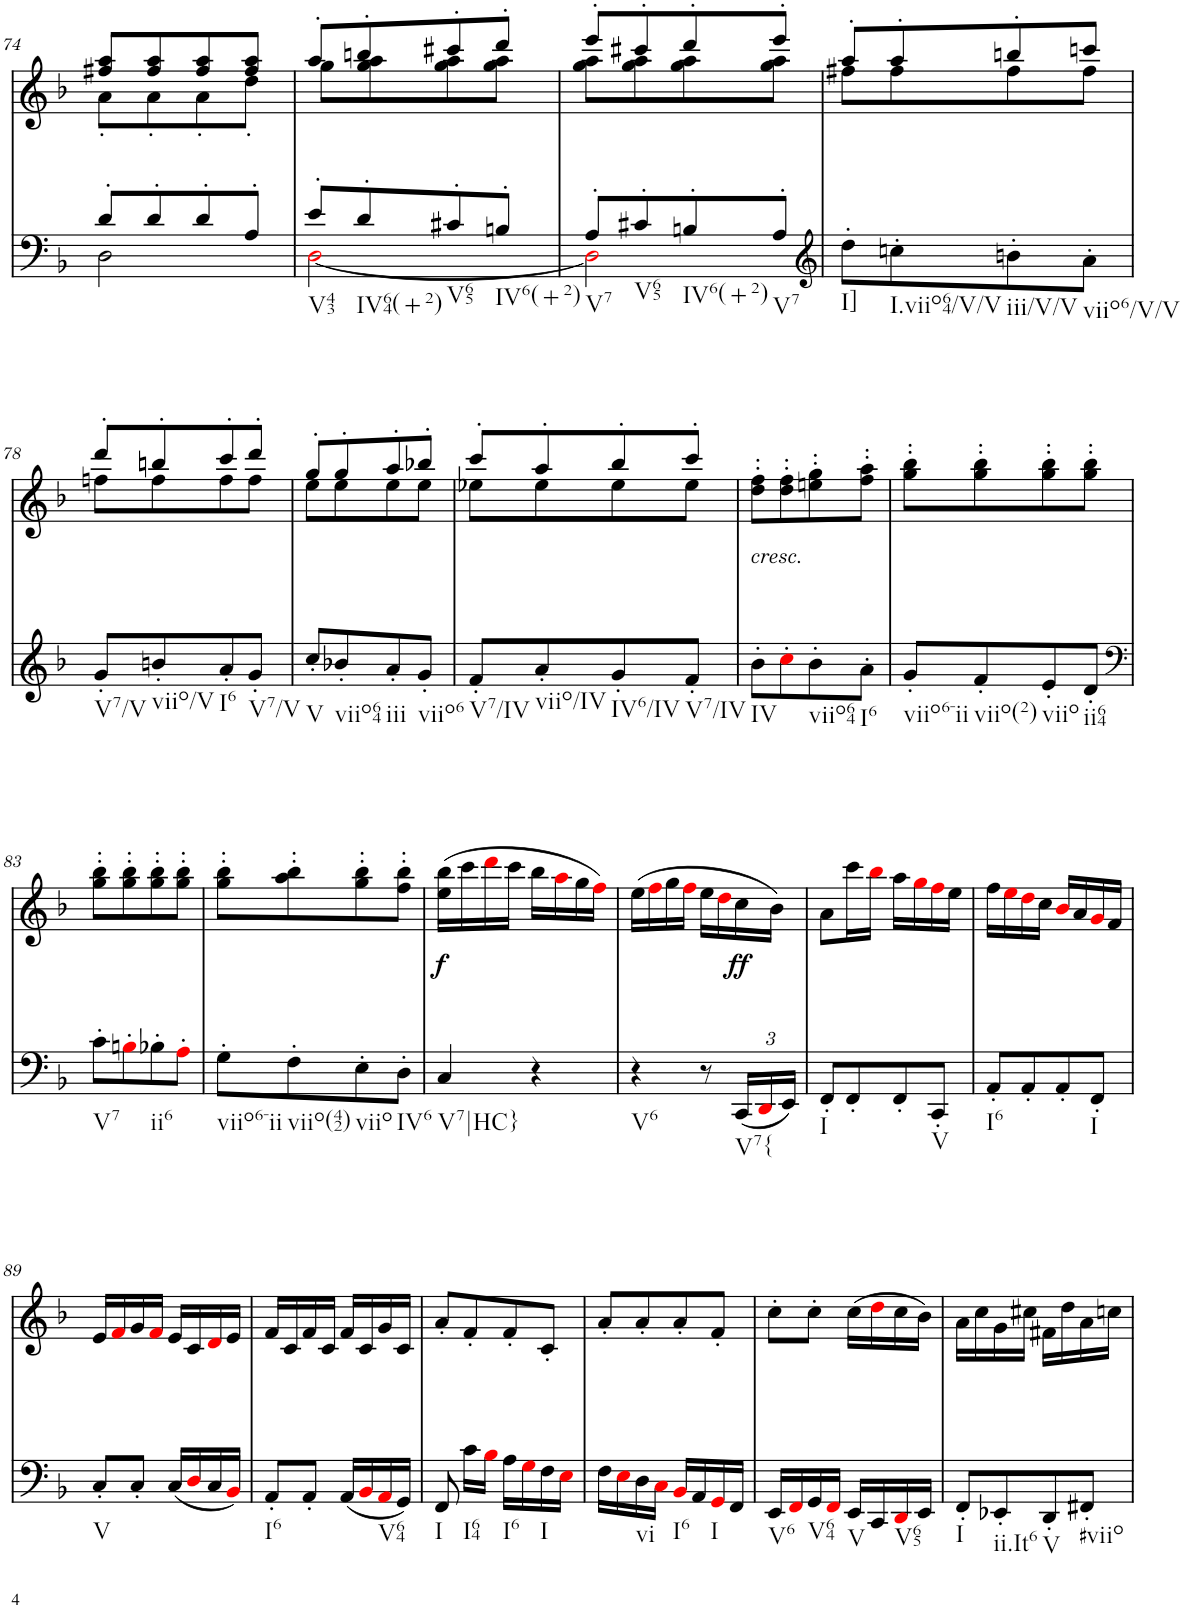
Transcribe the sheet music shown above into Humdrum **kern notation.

**kern	**kern	**text	**dynam
*part2	*part1	*part1	*part1
*staff2	*staff1	*staff1	*staff1
*I"piano	*I"piano	*	*
*I'Pno	*I'Pno	*	*
!!LO:PB:g=z
*clefG2	*clefG2	*	*
*k[b-]	*k[b-]	*	*
*F:	*F:	*	*
*M2/4	*M2/4	*	*
=74	=74	=74	=74
*^	*^	*	*
8d'/L	2D\	8ff#X/ 8aa/L	8a'\L	.	.
8d'/	.	8ff#/ 8aa/	8a'\	.	.
8d'/	.	8ff#/ 8aa/	8a'\	.	.
8A'/J	.	8ff#/ 8aa/J	8dd'\J	.	.
=75	=75	=75	=75	=75	=75
!LO:TX:b:t=V43	!	!	!	!	!
8e'/L	[2Di\	8aa'/L	8gg\L	.	.
!LO:TX:b:t=IV64(+2)	!	!	!	!	!
8d'/	.	8bbn'/	8gg\ 8aa\	.	.
!LO:TX:b:t=V65	!	!	!	!	!
8c#X'/	.	8ccc#X'/	8gg\ 8aa\	.	.
!LO:TX:b:t=IV6(+2)	!	!	!	!	!
8Bn'/J	.	8ddd'/J	8gg\ 8aa\J	.	.
=76	=76	=76	=76	=76	=76
!LO:TX:b:t=V7	!	!	!	!	!
8A'/L	2Di\]	8eee'/L	8gg\ 8aa\L	.	.
!LO:TX:b:t=V65	!	!	!	!	!
8c#X'/	.	8ccc#X'/	8gg\ 8aa\	.	.
!LO:TX:b:t=IV6(+2)	!	!	!	!	!
8Bn'/	.	8ddd'/	8gg\ 8aa\	.	.
!LO:TX:b:t=V7	!	!	!	!	!
8A'/J	.	8eee'/J	8gg\ 8aa\J	.	.
*v	*v	*	*	*	*
=77	=77	=77	=77	=77
*clefG2	*	*	*	*
!LO:TX:b:t=I]	!	!	!	!
8dd'\L	8aa'/L	8ff#X\L	.	.
!LO:TX:b:t=I.viio64/V/V	!	!	!	!
8ccn'\	8aa'/	8ff#\	.	.
!LO:TX:b:t=iii/V/V	!	!	!	!
8bn'\	8bbn'/	8ff#\	.	.
!LO:TX:b:t=viio6/V/V	!	!	!	!
8a'\J	8cccn/J	8ff#\J	.	.
!!LO:LB:g=z	!!
=78	=78	=78	=78	=78
!LO:TX:b:t=V7/V	!	!	!	!
8g'/L	8ddd'/L	8ffn\L	.	.
!LO:TX:b:t=viio/V	!	!	!	!
8bn'/	8bbn'/	8ff\	.	.
!LO:TX:b:t=I6	!	!	!	!
8a'/	8ccc'/	8ff\	.	.
!LO:TX:b:t=V7/V	!	!	!	!
8g'/J	8ddd'/J	8ff\J	.	.
=79	=79	=79	=79	=79
!LO:TX:b:t=V	!	!	!	!
8cc'/L	8gg'/L	8ee\L	.	.
!LO:TX:b:t=viio64	!	!	!	!
8b-X'/	8gg'/	8ee\	.	.
!LO:TX:b:t=iii	!	!	!	!
8a'/	8aa'/	8ee\	.	.
!LO:TX:b:t=viio6	!	!	!	!
8g'/J	8bb-X'/J	8ee\J	.	.
=80	=80	=80	=80	=80
!LO:TX:b:t=V7/IV	!	!	!	!
8f'/L	8ccc'/L	8ee-X\L	.	.
!LO:TX:b:t=viio/IV	!	!	!	!
8a'/	8aa'/	8ee-\	.	.
!LO:TX:b:t=IV6/IV	!	!	!	!
8g'/	8bb-'/	8ee-\	.	.
!LO:TX:b:t=V7/IV	!	!	!	!
8f'/J	8ccc'/J	8ee-\J	.	.
=81	=81	=81	=81	=81
!	!LO:TX:b:i:t=cresc.	!	!	!
!LO:TX:b:t=IV	!	!	!	!
!	!	!	!LO:LY:b	!
*	*v	*v	*	*
8b-'\L	8dd\' 8ff\'L	<	.
8cc'i\	8dd\' 8ff\'	.	.
!LO:TX:b:t=viio64	!	!	!
8b-'\	8een\' 8gg\'	.	.
!LO:TX:b:t=I6	!	!	!
8a'\J	8ff\' 8aa\'J	.	.
=82	=82	=82	=82
!LO:TX:b:t=viio6-ii	!	!	!
8g'/L	8gg\' 8bb-\'L	.	.
!LO:TX:b:t=viio(2)	!	!	!
8f'/	8gg\' 8bb-\'	.	.
!LO:TX:b:t=viio	!	!	!
8e'/	8gg\' 8bb-\'	.	.
!LO:TX:b:t=ii64	!	!	!
8d'/J	8gg\' 8bb-\'J	.	.
!!LO:LB:g=z
=83	=83	=83	=83
*clefF4	*	*	*
!LO:TX:b:t=V7	!	!	!
8c'\L	8gg\' 8bb-\'L	.	.
8Bn'i\	8gg\' 8bb-\'	.	.
!LO:TX:b:t=ii6	!	!	!
8B-X'\	8gg\' 8bb-\'	.	.
8A'i\J	8gg\' 8bb-\'J	.	.
=84	=84	=84	=84
!LO:TX:b:t=viio6-ii	!	!	!
!	!	!LO:LY:b	!
8G'\L	8gg\' 8bb-\'L	f	.
!LO:TX:b:t=viio(42)	!	!	!
8F'\	8aa\' 8bb-\'	.	.
!LO:TX:b:t=viio	!	!	!
8E'\	8gg\' 8bb-\'	.	.
!LO:TX:b:t=IV6	!	!	!
8D'\J	8ff\' 8bb-\'J	.	.
=85	=85	=85	=85
!LO:TX:b:t=V7|HC}	!	!	!
!	!	!	!LO:DY:b
4C/	(16ee\ 16bb-\LL	.	f
.	16ccc\	.	.
.	16dddi\	.	.
.	16ccc\JJ	.	.
4r	16bb-\LL	.	.
.	16aai\	.	.
.	16gg\	.	.
.	16ffi\JJ)	.	.
=86	=86	=86	=86
!LO:TX:b:t=V6	!	!	!
4r	(16ee\LL	.	.
.	16ffi\	.	.
.	16gg\	.	.
.	16ffi\JJ	.	.
8r	16ee\LL	.	.
.	16ddi\	.	.
*Xbrackettup	*	*	*
!LO:TX:b:t=V7{	!	!	!
!	!	!LO:LY:b	!LO:DY:b
(24CC/LL	16cc\	ff	ff
24DDi/	.	.	.
.	16b-\JJ)	.	.
24EE/JJ)	.	.	.
=87	=87	=87	=87
!LO:TX:b:t=I	!	!	!
!	!	!LO:LY:b	!
8FF'/L	8a\L	ff	.
8FF'/	16ccc\L	.	.
.	16bb-i\JJ	.	.
8FF'/	16aa\LL	.	.
.	16ggi\	.	.
!LO:TX:b:t=V	!	!	!
8CC'/J	16ffi\	.	.
.	16ee\JJ	.	.
=88	=88	=88	=88
!LO:TX:b:t=I6	!	!	!
8AA'/L	16ff\LL	.	.
.	16eei\	.	.
8AA'/	16ddi\	.	.
.	16cc\JJ	.	.
8AA'/	16b-i/LL	.	.
.	16a/	.	.
!LO:TX:b:t=I	!	!	!
8FF'/J	16gi/	.	.
.	16f/JJ	.	.
!!LO:LB:g=z
=89	=89	=89	=89
!LO:TX:b:t=V	!	!	!
8C'/L	16e/LL	.	.
.	16fi/	.	.
8C'/J	16g/	.	.
.	16fi/JJ	.	.
(16C/LL	16e/LL	.	.
16Di/	16c/	.	.
16C/	16di/	.	.
16BB-i/JJ)	16e/JJ	.	.
=90	=90	=90	=90
!LO:TX:b:t=I6	!	!	!
8AA'/L	16f/LL	.	.
.	16c/	.	.
8AA'/J	16f/	.	.
.	16c/JJ	.	.
(16AA/LL	16f/LL	.	.
16BB-i/	16c/	.	.
!LO:TX:b:t=V64	!	!	!
16AAi/	16g/	.	.
16GG/JJ)	16c/JJ	.	.
=91	=91	=91	=91
!LO:TX:b:t=I	!	!	!
8FF/	8a'/L	.	.
!LO:TX:b:t=I64	!	!	!
16c\LL	8f'/	.	.
16B-i\JJ	.	.	.
!LO:TX:b:t=I6	!	!	!
16A\LL	8f'/	.	.
16Gi\	.	.	.
!LO:TX:b:t=I	!	!	!
16F\	8c'/J	.	.
16Ei\JJ	.	.	.
=92	=92	=92	=92
16F\LL	8a'/L	.	.
16Ei\	.	.	.
!LO:TX:b:t=vi	!	!	!
16D\	8a'/	.	.
16Ci\JJ	.	.	.
!LO:TX:b:t=I6	!	!	!
16BB-i/LL	8a'/	.	.
16AA/	.	.	.
!LO:TX:b:t=I	!	!	!
16GGi/	8f'/J	.	.
16FF/JJ	.	.	.
=93	=93	=93	=93
!LO:TX:b:t=V6	!	!	!
16EE/LL	8cc'\L	.	.
16FFi/	.	.	.
!LO:TX:b:t=V64	!	!	!
16GG/	8cc'\J	.	.
16FFi/JJ	.	.	.
!LO:TX:b:t=V	!	!	!
16EE/LL	(16cc\LL	.	.
16CC/	16ddi\	.	.
!LO:TX:b:t=V65	!	!	!
16DDi/	16cc\	.	.
16EE/JJ	16b-\JJ)	.	.
=94	=94	=94	=94
!LO:TX:b:t=I	!	!	!
8FF'/L	16a\LL	.	.
.	16cc\	.	.
!LO:TX:b:t=ii.It6	!	!	!
8EE-X'/	16g\	.	.
.	16cc#X\JJ	.	.
!LO:TX:b:t=V	!	!	!
8DD'/	16f#X\LL	.	.
.	16dd\	.	.
!LO:TX:b:t=#viio	!	!	!
8FF#X'/J	16a\	.	.
.	16ccn\JJ	.	.
=	=	=	=
*-	*-	*-	*-
